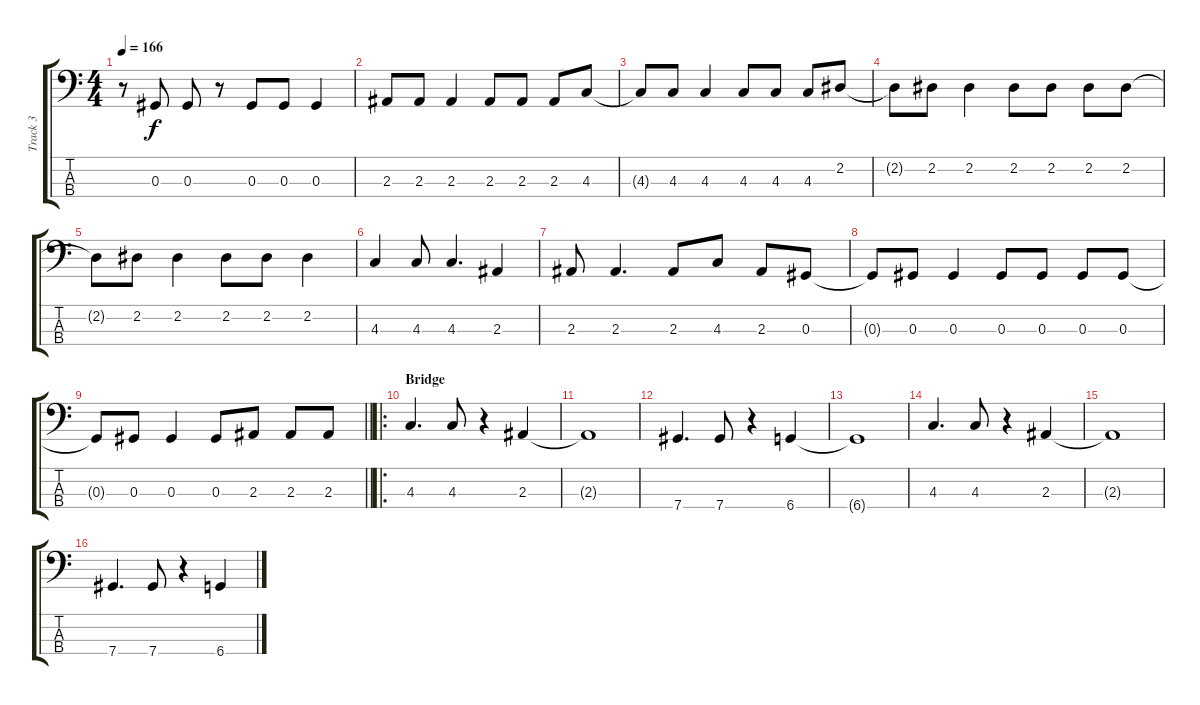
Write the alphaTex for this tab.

\track ("Track 3" "Track 3") {instrument electricbasspick}
\staff {score tabs}
\tuning (Gb2 Db2 Ab1 Db1) {hide}
\ts (4 4)
\tempo 166
\clef f4
\ks c
r.8{dy f} 0.3.8 0.3.8 r.8 0.3.8 0.3.8 0.3.4 |
2.3.8 2.3.8 2.3.4 2.3.8 2.3.8 2.3.8 4.3.8 |
4.3{t}.8 4.3.8 4.3.4 4.3.8 4.3.8 4.3.8 2.2.8 |
2.2{t}.8 2.2.8 2.2.4 2.2.8 2.2.8 2.2.8 2.2.8 |
2.2{t}.8 2.2.8 2.2.4 2.2.8 2.2.8 2.2.4 |
4.3.4 4.3.8 4.3.4{d} 2.3.4 |
2.3.8 2.3.4{d} 2.3.8 4.3.8 2.3.8 0.3.8 |
0.3{t}.8 0.3.8 0.3.4 0.3.8 0.3.8 0.3.8 0.3.8 |
\barLineRight lightlight
0.3{t}.8 0.3.8 0.3.4 0.3.8 2.3.8 2.3.8 2.3.8 |
\ro
\section ("" "Bridge")
4.3.4{d} 4.3.8 r.4 2.3.4 |
2.3{t}.1 |
7.4.4{d} 7.4.8 r.4 6.4.4 |
6.4{t}.1 |
4.3.4{d} 4.3.8 r.4 2.3.4 |
2.3{t}.1 |
7.4.4{d} 7.4.8 r.4 6.4.4
